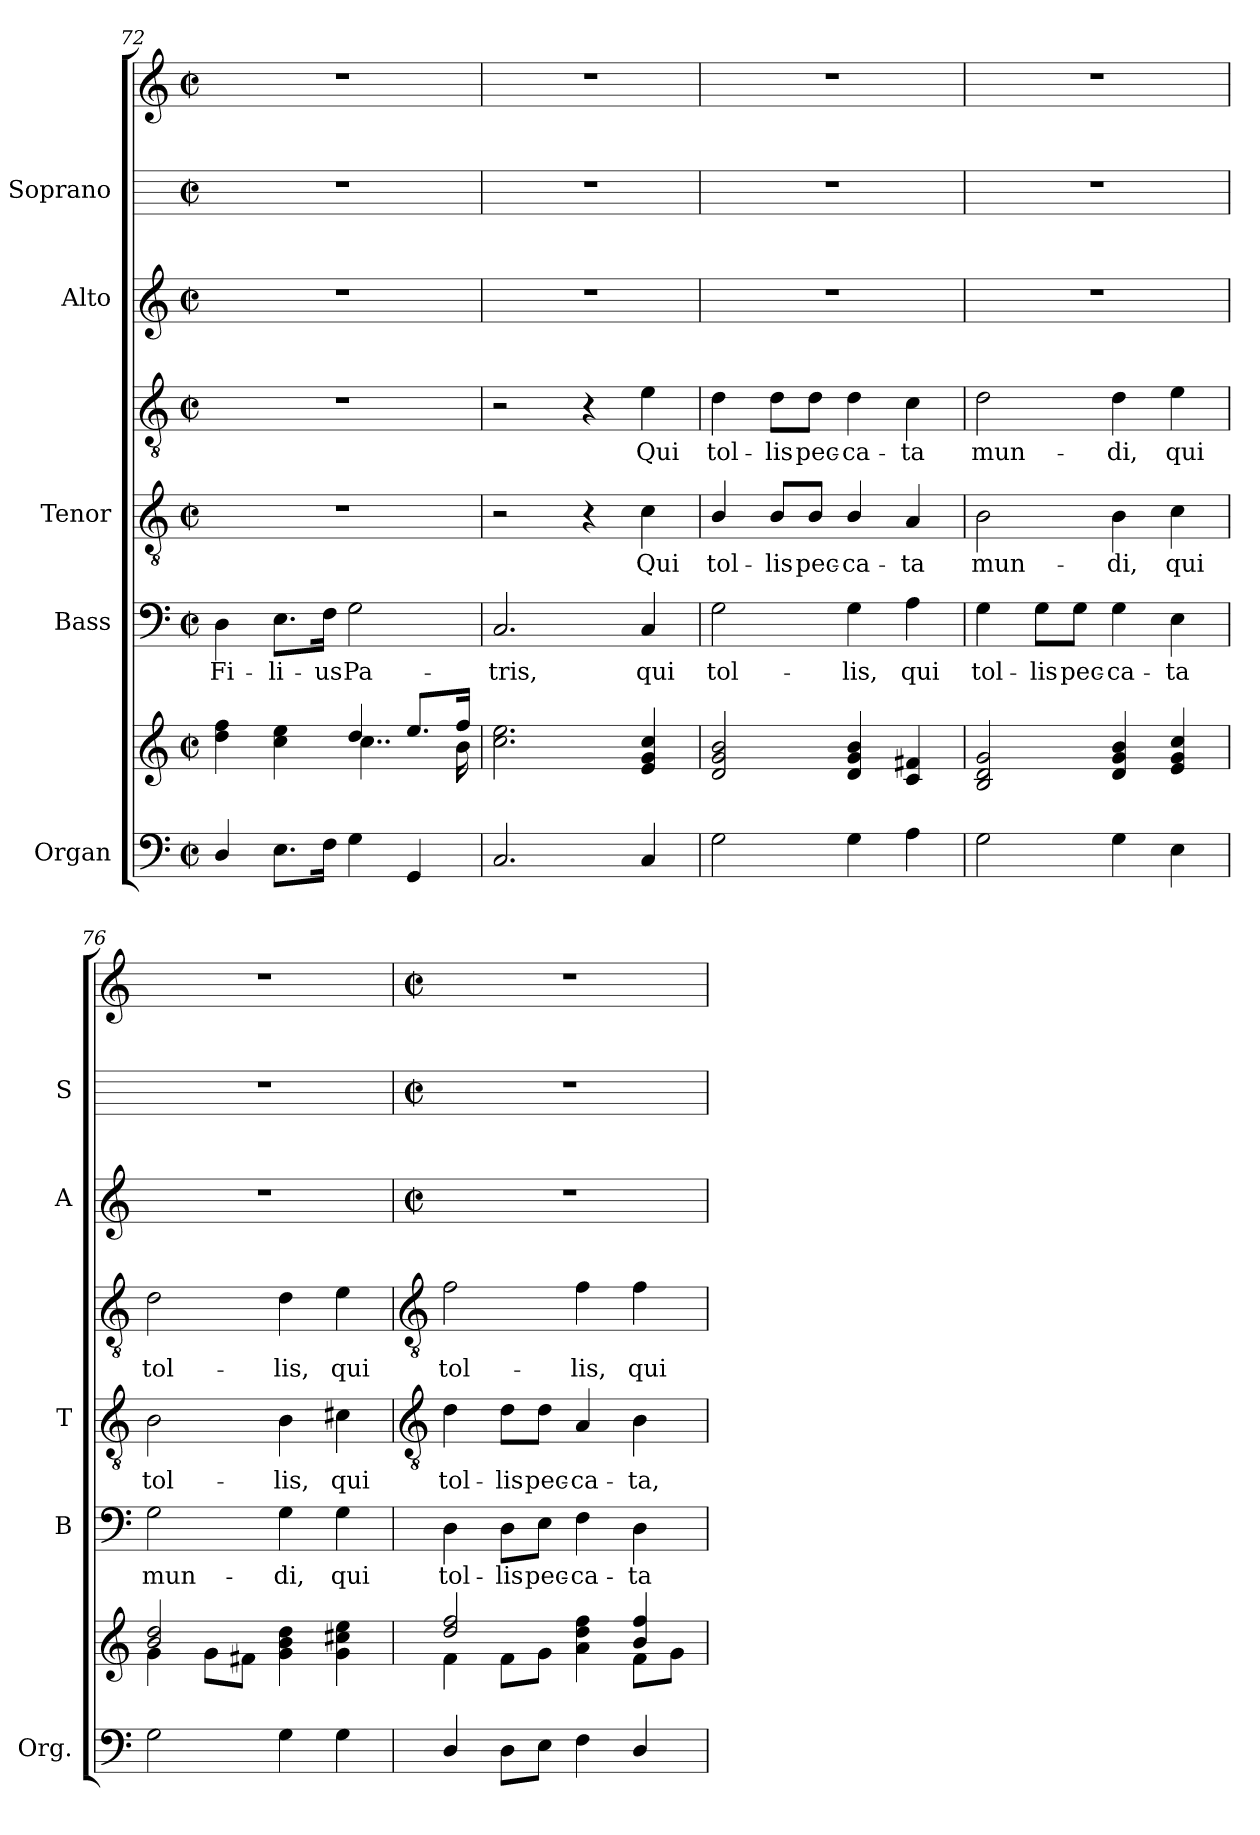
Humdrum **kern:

**kern	**kern	**kern	**text	**kern	**text	**kern	**text	**kern	**kern	**kern
*part5	*part5	*part4	*part4	*part3	*part3	*part3	*part3	*part2	*part1	*part1
*staff8	*staff7	*staff6	*staff6	*staff5	*staff5	*staff4	*staff4	*staff3	*staff2	*staff1
*I"Organ	*	*I"Bass	*	*I"Tenor	*	*	*	*I"Alto	*I"Soprano	*
*I'Org.	*	*I'B	*	*I'T	*	*	*	*I'A	*I'S	*
*clefF4	*clefG2	*clefF4	*	*clefGv2	*	*clefGv2	*	*clefG2	*	*clefG2
*k[]	*k[]	*k[]	*	*k[]	*	*k[]	*	*k[]	*k[]	*k[]
*C:	*C:	*C:	*	*C:	*	*C:	*	*C:	*C:	*C:
*M2/2	*M2/2	*M2/2	*	*M2/2	*	*M2/2	*	*M2/2	*M2/2	*M2/2
*met(c|)	*met(c|)	*met(c|)	*	*met(c|)	*	*met(c|)	*	*met(c|)	*met(c|)	*met(c|)
=72	=72	=72	=72	=72	=72	=72	=72	=72	=72	=72
*	*^	*	*	*	*	*	*	*	*	*
!	!	!	!	!LO:LY:b	!	!	!	!	!	!	!
4D/	4dd\ 4ff\	2ryy	4D	Fi-	1r	.	1r	.	1r	1r	1r
!	!	!	!	!LO:LY:b	!	!	!	!	!	!	!
8.EL	4cc\ 4ee\	.	8.E\L	-li-	.	.	.	.	.	.	.
!	!	!	!	!LO:LY:b	!	!	!	!	!	!	!
16FJ	.	.	16F\Jk	-us	.	.	.	.	.	.	.
!	!	!	!	!LO:LY:b	!	!	!	!	!	!	!
4G	4dd/	4..cc\	2G	Pa-	.	.	.	.	.	.	.
4GG	8.ee/L	.	.	.	.	.	.	.	.	.	.
.	16ff/J	16b\	.	.	.	.	.	.	.	.	.
=73	=73	=73	=73	=73	=73	=73	=73	=73	=73	=73	=73
!	!	!	!	!LO:LY:b	!	!	!	!	!	!	!
2.C	2.cc\ 2.ee\	2ryy	2.C	-tris,	2r	.	2r	.	1r	1r	1r
.	.	2ryy	.	.	4r	.	4r	.	.	.	.
!	!	!	!	!LO:LY:b	!	!LO:LY:b	!	!LO:LY:b	!	!	!
4C	4e/ 4g/ 4cc/	.	4C	qui	4c	Qui	4e	Qui	.	.	.
=74	=74	=74	=74	=74	=74	=74	=74	=74	=74	=74	=74
!	!	!	!	!LO:LY:b	!	!LO:LY:b	!	!LO:LY:b	!	!	!
2G	2d/ 2g/ 2b/	2ryy	2G	tol-	4B/	tol-	4d	tol-	1r	1r	1r
!	!	!	!	!	!	!LO:LY:b	!	!LO:LY:b	!	!	!
.	.	.	.	.	8B/L	-lis	8d\L	-lis	.	.	.
!	!	!	!	!	!	!LO:LY:b	!	!LO:LY:b	!	!	!
.	.	.	.	.	8B/J	pec-	8d\J	pec-	.	.	.
!	!	!	!	!LO:LY:b	!	!LO:LY:b	!	!LO:LY:b	!	!	!
4G	4d/ 4g/ 4b/	2ryy	4G	-lis,	4B/	-ca-	4d	-ca-	.	.	.
!	!	!	!	!LO:LY:b	!	!LO:LY:b	!	!LO:LY:b	!	!	!
4A	4c/ 4f#X/	.	4A	qui	4A	-ta	4c	-ta	.	.	.
=75	=75	=75	=75	=75	=75	=75	=75	=75	=75	=75	=75
!	!	!	!	!LO:LY:b	!	!LO:LY:b	!	!LO:LY:b	!	!	!
2G	2B/ 2d/ 2g/	2ryy	4G	tol-	2B	mun-	2d	mun-	1r	1r	1r
!	!	!	!	!LO:LY:b	!	!	!	!	!	!	!
.	.	.	8G\L	-lis	.	.	.	.	.	.	.
!	!	!	!	!LO:LY:b	!	!	!	!	!	!	!
.	.	.	8G\J	pec-	.	.	.	.	.	.	.
!	!	!	!	!LO:LY:b	!	!LO:LY:b	!	!LO:LY:b	!	!	!
4G	4d/ 4g/ 4b/	2ryy	4G	-ca-	4B	-di,	4d	-di,	.	.	.
!	!	!	!	!LO:LY:b	!	!LO:LY:b	!	!LO:LY:b	!	!	!
4E	4e/ 4g/ 4cc/	.	4E	-ta	4c	qui	4e	qui	.	.	.
=76	=76	=76	=76	=76	=76	=76	=76	=76	=76	=76	=76
!	!	!	!	!LO:LY:b	!	!LO:LY:b	!	!LO:LY:b	!	!	!
2G	2b/ 2dd/	4g\	2G	mun-	2B	tol-	2d	tol-	1r	1r	1r
.	.	8g\L	.	.	.	.	.	.	.	.	.
.	.	8f#X\J	.	.	.	.	.	.	.	.	.
!	!	!	!	!LO:LY:b	!	!LO:LY:b	!	!LO:LY:b	!	!	!
4G	4g\ 4b\ 4dd\	2ryy	4G	-di,	4B	-lis,	4d	-lis,	.	.	.
!	!	!	!	!LO:LY:b	!	!LO:LY:b	!	!LO:LY:b	!	!	!
4G	4g\ 4cc#X\ 4ee\	.	4G	qui	4c#X	qui	4e	qui	.	.	.
!!LO:LB:g=z
=77	=77	=77	=77	=77	=77	=77	=77	=77	=77	=77	=77
*	*	*	*	*	*clefGv2	*	*clefGv2	*	*	*	*
*	*	*	*	*	*	*	*	*	*M2/2	*M2/2	*M2/2
*	*	*	*	*	*	*	*	*	*met(c|)	*met(c|)	*met(c|)
!	!	!	!	!LO:LY:b	!	!LO:LY:b	!	!LO:LY:b	!	!	!
4D/	2dd/ 2ff/	4f\	4D	tol-	4d	tol-	2f	tol-	1r	1r	1r
!	!	!	!	!LO:LY:b	!	!LO:LY:b	!	!	!	!	!
8DL	.	8f\L	8D\L	-lis	8d\L	-lis	.	.	.	.	.
!	!	!	!	!LO:LY:b	!	!LO:LY:b	!	!	!	!	!
8EJ	.	8g\J	8E\J	pec-	8d\J	pec-	.	.	.	.	.
!	!	!	!	!LO:LY:b	!	!LO:LY:b	!	!LO:LY:b	!	!	!
4F	4a\ 4dd\ 4ff\	4ryy	4F	-ca-	4A	-ca-	4f	-lis,	.	.	.
!	!	!	!	!LO:LY:b	!	!LO:LY:b	!	!LO:LY:b	!	!	!
4D/	4b/ 4ff/	8f\L	4D	-ta	4B	-ta,	4f	qui	.	.	.
.	.	8g\J	.	.	.	.	.	.	.	.	.
*	*v	*v	*	*	*	*	*	*	*	*	*
=	=	=	=	=	=	=	=	=	=	=
*-	*-	*-	*-	*-	*-	*-	*-	*-	*-	*-
